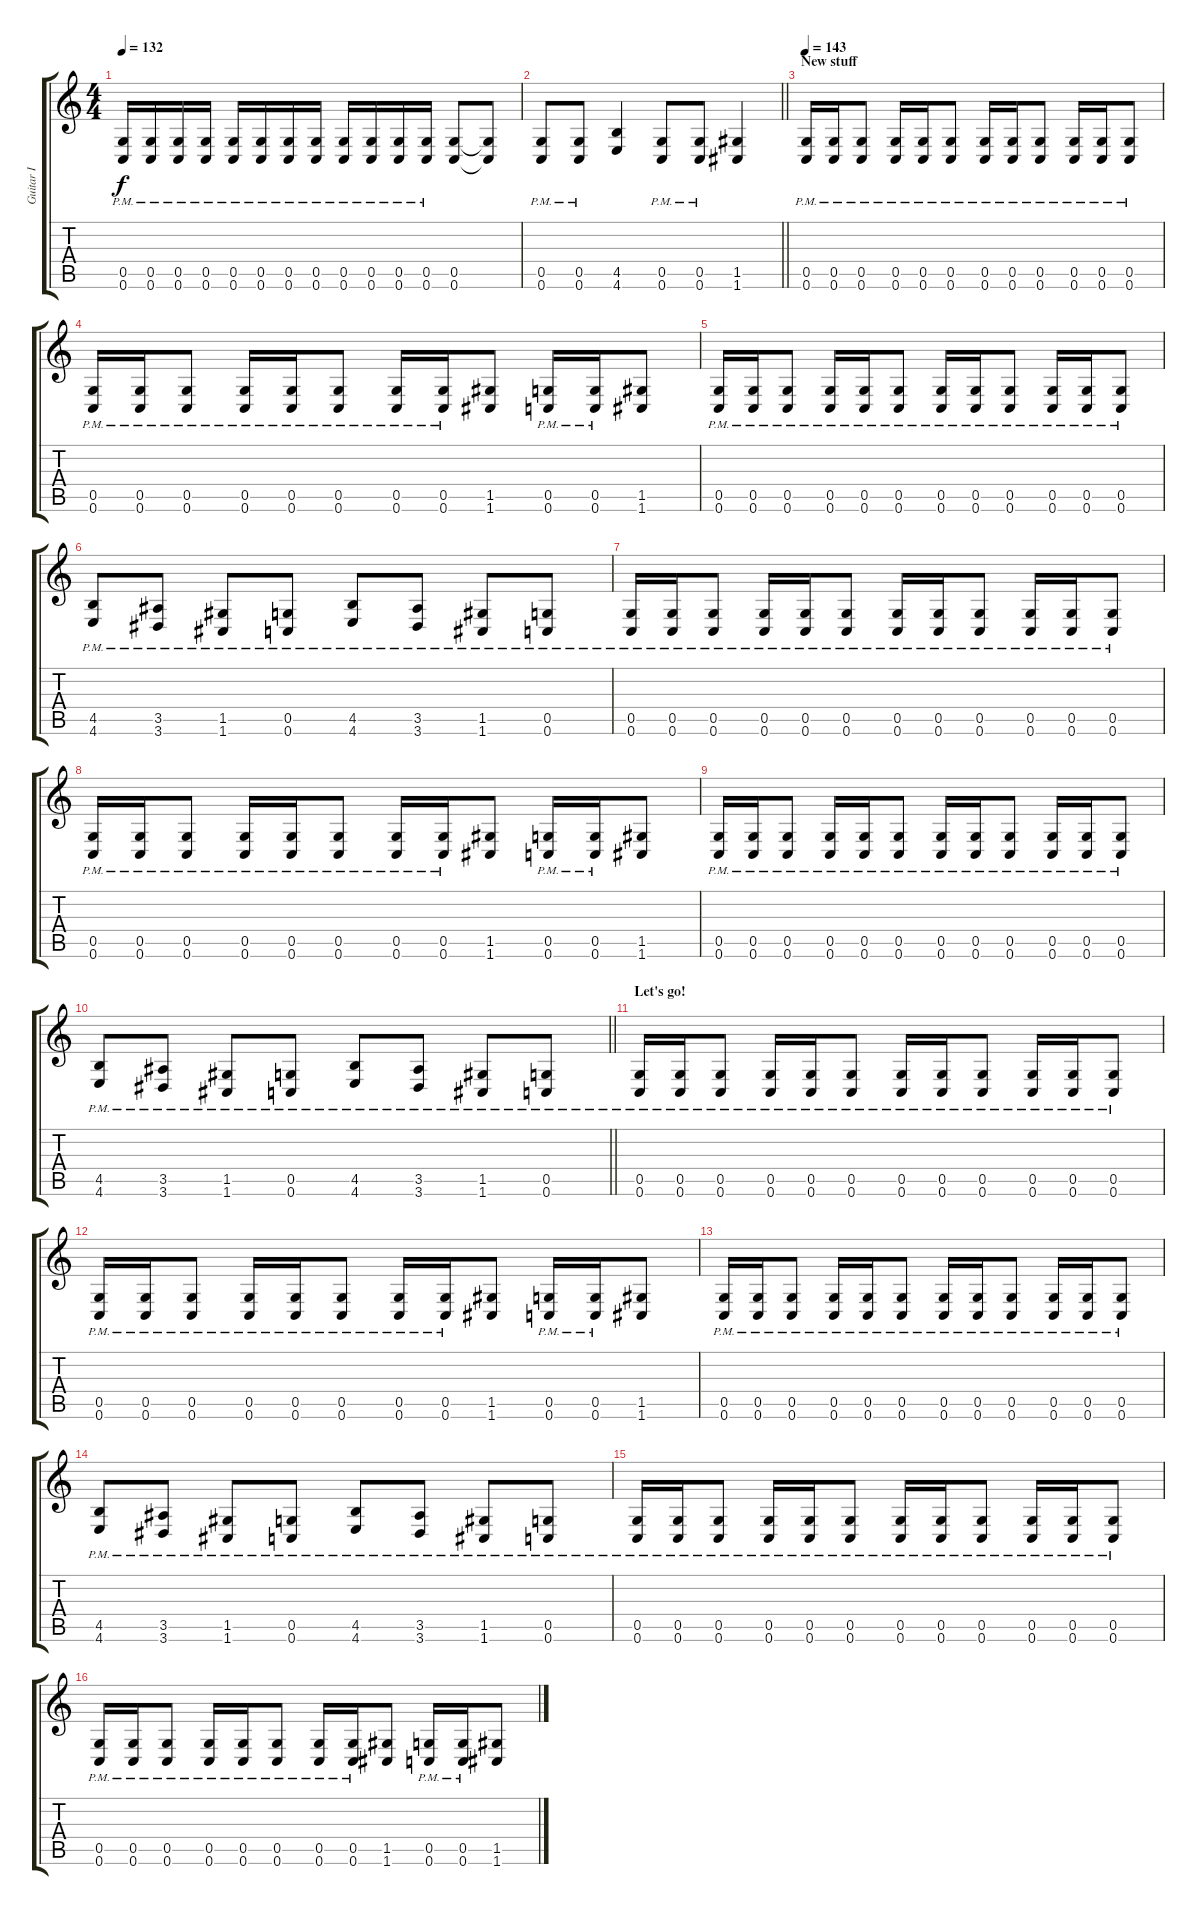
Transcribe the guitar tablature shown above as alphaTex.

\track ("Guitar I" "Guitar I") {instrument overdrivenguitar}
\staff {score tabs}
\tuning (D4 A3 F3 C3 G2 C2) {hide}
\ts (4 4)
\tempo 132
\clef g2
\ks c
(0.5{pm} 0.6{pm}).16{dy f} (0.5{pm} 0.6{pm}).16 (0.5{pm} 0.6{pm}).16 (0.5{pm} 0.6{pm}).16 (0.5{pm} 0.6{pm}).16 (0.5{pm} 0.6{pm}).16 (0.5{pm} 0.6{pm}).16 (0.5{pm} 0.6{pm}).16 (0.5{pm} 0.6{pm}).16 (0.5{pm} 0.6{pm}).16 (0.5{pm} 0.6{pm}).16 (0.5{pm} 0.6{pm}).16 (0.5 0.6).8 (0.5{t} 0.6{t}).8 |
\barLineRight lightlight
(0.5{pm} 0.6{pm}).8 (0.5{pm} 0.6{pm}).8 (4.5 4.6).4 (0.5{pm} 0.6{pm}).8 (0.5{pm} 0.6{pm}).8 (1.5 1.6).4 |
\section ("" "New stuff")
\tempo 143
(0.5{pm} 0.6{pm}).16 (0.5{pm} 0.6{pm}).16 (0.5{pm} 0.6{pm}).8 (0.5{pm} 0.6{pm}).16 (0.5{pm} 0.6{pm}).16 (0.5{pm} 0.6{pm}).8 (0.5{pm} 0.6{pm}).16 (0.5{pm} 0.6{pm}).16 (0.5{pm} 0.6{pm}).8 (0.5{pm} 0.6{pm}).16 (0.5{pm} 0.6{pm}).16 (0.5{pm} 0.6{pm}).8 |
(0.5{pm} 0.6{pm}).16 (0.5{pm} 0.6{pm}).16 (0.5{pm} 0.6{pm}).8 (0.5{pm} 0.6{pm}).16 (0.5{pm} 0.6{pm}).16 (0.5{pm} 0.6{pm}).8 (0.5{pm} 0.6{pm}).16 (0.5{pm} 0.6{pm}).16 (1.5 1.6).8 (0.5{pm} 0.6{pm}).16 (0.5{pm} 0.6{pm}).16 (1.5 1.6).8 |
(0.5{pm} 0.6{pm}).16 (0.5{pm} 0.6{pm}).16 (0.5{pm} 0.6{pm}).8 (0.5{pm} 0.6{pm}).16 (0.5{pm} 0.6{pm}).16 (0.5{pm} 0.6{pm}).8 (0.5{pm} 0.6{pm}).16 (0.5{pm} 0.6{pm}).16 (0.5{pm} 0.6{pm}).8 (0.5{pm} 0.6{pm}).16 (0.5{pm} 0.6{pm}).16 (0.5{pm} 0.6{pm}).8 |
(4.5{pm} 4.6{pm}).8 (3.5{pm} 3.6{pm}).8 (1.5{pm} 1.6{pm}).8 (0.5{pm} 0.6{pm}).8 (4.5{pm} 4.6{pm}).8 (3.5{pm} 3.6{pm}).8 (1.5{pm} 1.6{pm}).8 (0.5{pm} 0.6{pm}).8 |
(0.5{pm} 0.6{pm}).16 (0.5{pm} 0.6{pm}).16 (0.5{pm} 0.6{pm}).8 (0.5{pm} 0.6{pm}).16 (0.5{pm} 0.6{pm}).16 (0.5{pm} 0.6{pm}).8 (0.5{pm} 0.6{pm}).16 (0.5{pm} 0.6{pm}).16 (0.5{pm} 0.6{pm}).8 (0.5{pm} 0.6{pm}).16 (0.5{pm} 0.6{pm}).16 (0.5{pm} 0.6{pm}).8 |
(0.5{pm} 0.6{pm}).16 (0.5{pm} 0.6{pm}).16 (0.5{pm} 0.6{pm}).8 (0.5{pm} 0.6{pm}).16 (0.5{pm} 0.6{pm}).16 (0.5{pm} 0.6{pm}).8 (0.5{pm} 0.6{pm}).16 (0.5{pm} 0.6{pm}).16 (1.5 1.6).8 (0.5{pm} 0.6{pm}).16 (0.5{pm} 0.6{pm}).16 (1.5 1.6).8 |
(0.5{pm} 0.6{pm}).16 (0.5{pm} 0.6{pm}).16 (0.5{pm} 0.6{pm}).8 (0.5{pm} 0.6{pm}).16 (0.5{pm} 0.6{pm}).16 (0.5{pm} 0.6{pm}).8 (0.5{pm} 0.6{pm}).16 (0.5{pm} 0.6{pm}).16 (0.5{pm} 0.6{pm}).8 (0.5{pm} 0.6{pm}).16 (0.5{pm} 0.6{pm}).16 (0.5{pm} 0.6{pm}).8 |
\barLineRight lightlight
(4.5{pm} 4.6{pm}).8 (3.5{pm} 3.6{pm}).8 (1.5{pm} 1.6{pm}).8 (0.5{pm} 0.6{pm}).8 (4.5{pm} 4.6{pm}).8 (3.5{pm} 3.6{pm}).8 (1.5{pm} 1.6{pm}).8 (0.5{pm} 0.6{pm}).8 |
\section ("" "Let's go!")
(0.5{pm} 0.6{pm}).16 (0.5{pm} 0.6{pm}).16 (0.5{pm} 0.6{pm}).8 (0.5{pm} 0.6{pm}).16 (0.5{pm} 0.6{pm}).16 (0.5{pm} 0.6{pm}).8 (0.5{pm} 0.6{pm}).16 (0.5{pm} 0.6{pm}).16 (0.5{pm} 0.6{pm}).8 (0.5{pm} 0.6{pm}).16 (0.5{pm} 0.6{pm}).16 (0.5{pm} 0.6{pm}).8 |
(0.5{pm} 0.6{pm}).16 (0.5{pm} 0.6{pm}).16 (0.5{pm} 0.6{pm}).8 (0.5{pm} 0.6{pm}).16 (0.5{pm} 0.6{pm}).16 (0.5{pm} 0.6{pm}).8 (0.5{pm} 0.6{pm}).16 (0.5{pm} 0.6{pm}).16 (1.5 1.6).8 (0.5{pm} 0.6{pm}).16 (0.5{pm} 0.6{pm}).16 (1.5 1.6).8 |
(0.5{pm} 0.6{pm}).16 (0.5{pm} 0.6{pm}).16 (0.5{pm} 0.6{pm}).8 (0.5{pm} 0.6{pm}).16 (0.5{pm} 0.6{pm}).16 (0.5{pm} 0.6{pm}).8 (0.5{pm} 0.6{pm}).16 (0.5{pm} 0.6{pm}).16 (0.5{pm} 0.6{pm}).8 (0.5{pm} 0.6{pm}).16 (0.5{pm} 0.6{pm}).16 (0.5{pm} 0.6{pm}).8 |
(4.5{pm} 4.6{pm}).8 (3.5{pm} 3.6{pm}).8 (1.5{pm} 1.6{pm}).8 (0.5{pm} 0.6{pm}).8 (4.5{pm} 4.6{pm}).8 (3.5{pm} 3.6{pm}).8 (1.5{pm} 1.6{pm}).8 (0.5{pm} 0.6{pm}).8 |
(0.5{pm} 0.6{pm}).16 (0.5{pm} 0.6{pm}).16 (0.5{pm} 0.6{pm}).8 (0.5{pm} 0.6{pm}).16 (0.5{pm} 0.6{pm}).16 (0.5{pm} 0.6{pm}).8 (0.5{pm} 0.6{pm}).16 (0.5{pm} 0.6{pm}).16 (0.5{pm} 0.6{pm}).8 (0.5{pm} 0.6{pm}).16 (0.5{pm} 0.6{pm}).16 (0.5{pm} 0.6{pm}).8 |
(0.5{pm} 0.6{pm}).16 (0.5{pm} 0.6{pm}).16 (0.5{pm} 0.6{pm}).8 (0.5{pm} 0.6{pm}).16 (0.5{pm} 0.6{pm}).16 (0.5{pm} 0.6{pm}).8 (0.5{pm} 0.6{pm}).16 (0.5{pm} 0.6{pm}).16 (1.5 1.6).8 (0.5{pm} 0.6{pm}).16 (0.5{pm} 0.6{pm}).16 (1.5 1.6).8
